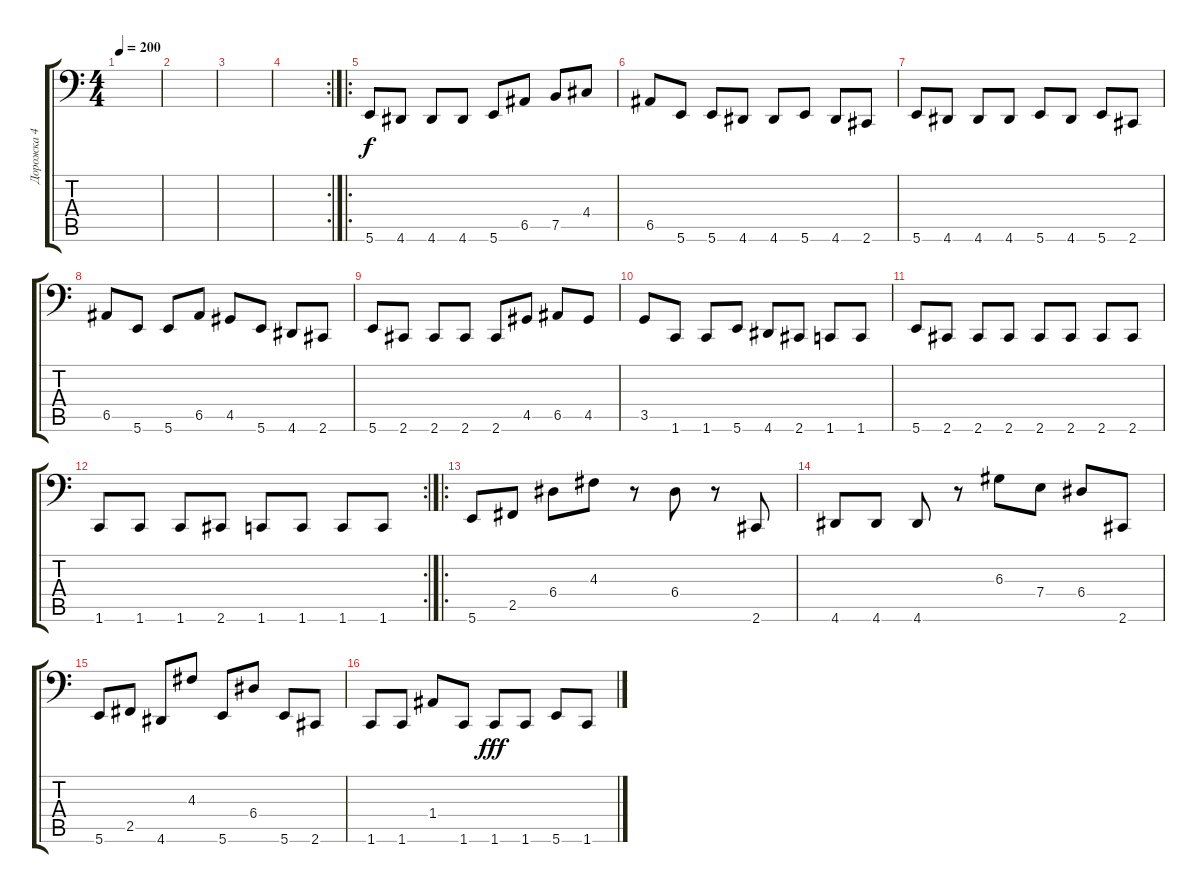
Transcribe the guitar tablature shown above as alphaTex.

\track ("Дорожка 4" "Дорожка 4") {instrument slapbass2}
\staff {score tabs}
\tuning (B2 Gb2 D2 A1 E1 B0) {hide}
\ts (4 4)
\tempo 200
\clef f4
\ks c
|
|
|
\rc 2
|
\ro
5.6.8 4.6.8 4.6.8 4.6.8 5.6.8 6.5.8 7.5.8 4.4.8 |
6.5.8 5.6.8 5.6.8 4.6.8 4.6.8 5.6.8 4.6.8 2.6.8 |
5.6.8 4.6.8 4.6.8 4.6.8 5.6.8 4.6.8 5.6.8 2.6.8 |
6.5.8 5.6.8 5.6.8 6.5.8 4.5.8 5.6.8 4.6.8 2.6.8 |
5.6.8 2.6.8 2.6.8 2.6.8 2.6.8 4.5.8 6.5.8 4.5.8 |
3.5.8 1.6.8 1.6.8 5.6.8 4.6.8 2.6.8 1.6.8 1.6.8 |
5.6.8 2.6.8 2.6.8 2.6.8 2.6.8 2.6.8 2.6.8 2.6.8 |
\rc 2
1.6.8 1.6.8 1.6.8 2.6.8 1.6.8 1.6.8 1.6.8 1.6.8 |
\ro
5.6.8 2.5.8 6.4.8 4.3.8 r.8 6.4.8 r.8 2.6.8 |
4.6.8 4.6.8 4.6.8 r.8 6.3.8 7.4.8 6.4.8 2.6.8 |
5.6.8 2.5.8 4.6.8 4.3.8 5.6.8 6.4.8 5.6.8 2.6.8 |
1.6.8 1.6.8 1.4.8 1.6.8{dy f} 1.6.8{dy fff} 1.6.8 5.6.8 1.6.8
